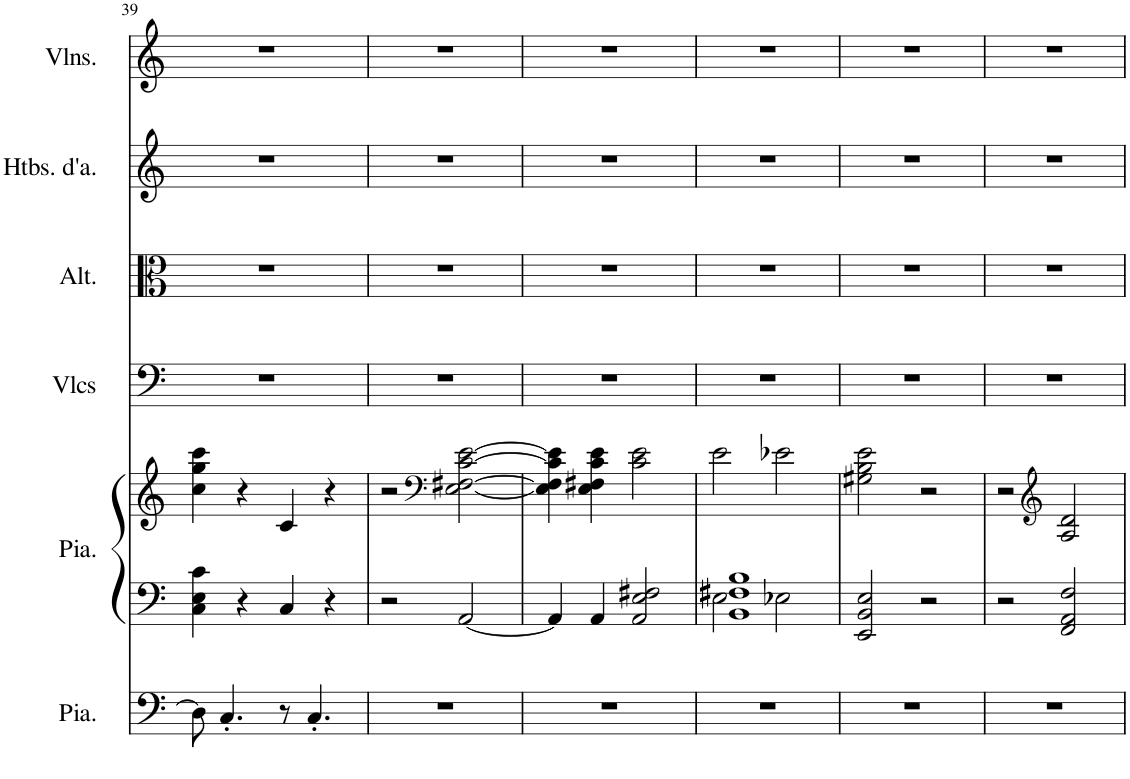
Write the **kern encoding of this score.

**kern	**kern	**kern	**kern	**kern	**kern	**kern
*part6	*part5	*part5	*part4	*part3	*part2	*part1
*staff7	*staff6	*staff5	*staff4	*staff3	*staff2	*staff1
*I"Piano, Pedals	*I"Piano, Organ	*	*I"Violoncelles, Bass	*I"Altos, Tenor	*I"Hautbois d'amour, Alto	*I"Violons, Soprano
*I'Pia.	*I'Pia.	*	*I'Vlcs	*I'Alt.	*I'Htbs. d'a.	*I'Vlns.
!!LO:PB:g=z
*clefF4	*clefF4	*clefG2	*clefF4	*clefC3	*clefG2	*clefG2
*	*	*	*	*	*Trd2c3	*
*k[]	*k[]	*k[]	*k[]	*k[]	*k[]	*k[]
*M4/4	*M4/4	*M4/4	*M4/4	*M4/4	*M4/4	*M4/4
=39	=39	=39	=39	=39	=39	=39
8D\]	4C\ 4E\ 4c\	4cc\ 4gg\ 4ccc\	1r	1r	1r	1r
4.C'/	.	.	.	.	.	.
.	4r	4r	.	.	.	.
8r	4C/	4c/	.	.	.	.
4.C'/	.	.	.	.	.	.
.	4r	4r	.	.	.	.
=40	=40	=40	=40	=40	=40	=40
1r	2r	2r	1r	1r	1r	1r
*	*	*clefF4	*	*	*	*
.	[2AA/	[2E\ [2F#X\ [2c\ [2e\	.	.	.	.
=41	=41	=41	=41	=41	=41	=41
1r	4AA/]	4E\] 4F#\] 4c\] 4e\]	1r	1r	1r	1r
.	4AA/	4E\ 4F#X\ 4c\ 4e\	.	.	.	.
.	2AA/ 2E/ 2F#X/	2c\ 2e\	.	.	.	.
=42	=42	=42	=42	=42	=42	=42
*	*^	*	*	*	*	*
1r	1BB 1F#X 1B	2E\	2e\	1r	1r	1r	1r
.	.	2E-X\	2e-X\	.	.	.	.
*	*v	*v	*	*	*	*	*
=43	=43	=43	=43	=43	=43	=43
1r	2EE/ 2BB/ 2E/	2G#X\ 2B\ 2e\	1r	1r	1r	1r
.	2r	2r	.	.	.	.
=44	=44	=44	=44	=44	=44	=44
1r	2r	2r	1r	1r	1r	1r
*	*	*clefG2	*	*	*	*
.	2FF/ 2AA/ 2F/	2A/ 2d/	.	.	.	.
=	=	=	=	=	=	=
*-	*-	*-	*-	*-	*-	*-
